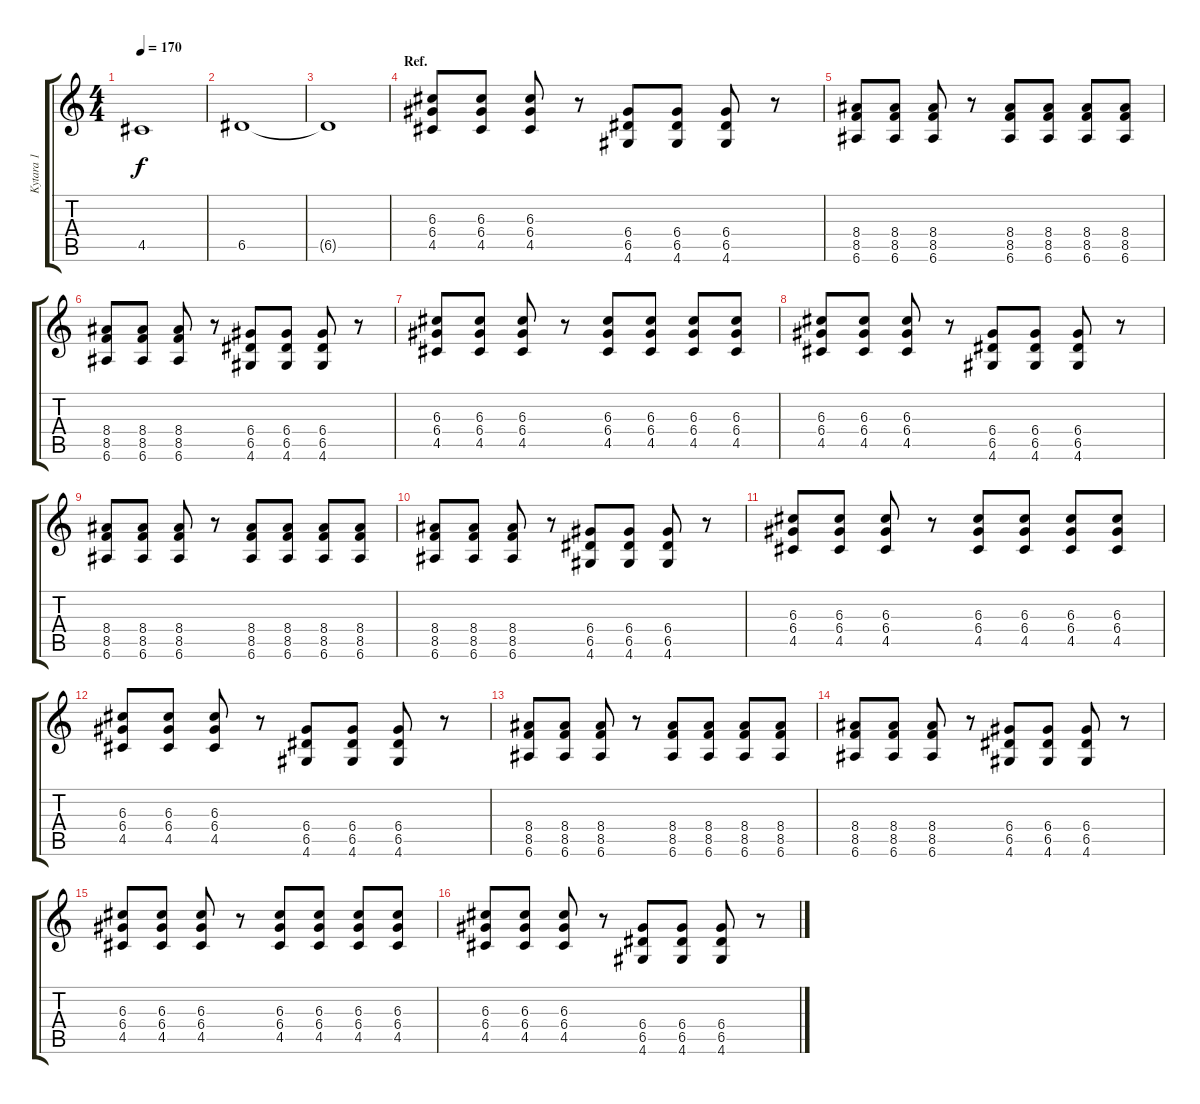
\track ("Kytara 1" "Kytara 1") {instrument distortionguitar}
\staff {score tabs}
\tuning (E4 B3 G3 D3 A2 E2) {hide}
\ts (4 4)
\tempo 170
\clef g2
\ks c
4.5{t}.1{dy f} |
6.5.1 |
6.5{t}.1 |
\section ("" "Ref.")
(6.3 6.4 4.5).8 (6.3 6.4 4.5).8 (6.3 6.4 4.5).8 r.8 (6.4 6.5 4.6).8 (6.4 6.5 4.6).8 (6.4 6.5 4.6).8 r.8 |
(8.4 8.5 6.6).8 (8.4 8.5 6.6).8 (8.4 8.5 6.6).8 r.8 (8.4 8.5 6.6).8 (8.4 8.5 6.6).8 (8.4 8.5 6.6).8 (8.4 8.5 6.6).8 |
(8.4 8.5 6.6).8 (8.4 8.5 6.6).8 (8.4 8.5 6.6).8 r.8 (6.4 6.5 4.6).8 (6.4 6.5 4.6).8 (6.4 6.5 4.6).8 r.8 |
(6.3 6.4 4.5).8 (6.3 6.4 4.5).8 (6.3 6.4 4.5).8 r.8 (6.3 6.4 4.5).8 (6.3 6.4 4.5).8 (6.3 6.4 4.5).8 (6.3 6.4 4.5).8 |
(6.3 6.4 4.5).8 (6.3 6.4 4.5).8 (6.3 6.4 4.5).8 r.8 (6.4 6.5 4.6).8 (6.4 6.5 4.6).8 (6.4 6.5 4.6).8 r.8 |
(8.4 8.5 6.6).8 (8.4 8.5 6.6).8 (8.4 8.5 6.6).8 r.8 (8.4 8.5 6.6).8 (8.4 8.5 6.6).8 (8.4 8.5 6.6).8 (8.4 8.5 6.6).8 |
(8.4 8.5 6.6).8 (8.4 8.5 6.6).8 (8.4 8.5 6.6).8 r.8 (6.4 6.5 4.6).8 (6.4 6.5 4.6).8 (6.4 6.5 4.6).8 r.8 |
(6.3 6.4 4.5).8 (6.3 6.4 4.5).8 (6.3 6.4 4.5).8 r.8 (6.3 6.4 4.5).8 (6.3 6.4 4.5).8 (6.3 6.4 4.5).8 (6.3 6.4 4.5).8 |
(6.3 6.4 4.5).8 (6.3 6.4 4.5).8 (6.3 6.4 4.5).8 r.8 (6.4 6.5 4.6).8 (6.4 6.5 4.6).8 (6.4 6.5 4.6).8 r.8 |
(8.4 8.5 6.6).8 (8.4 8.5 6.6).8 (8.4 8.5 6.6).8 r.8 (8.4 8.5 6.6).8 (8.4 8.5 6.6).8 (8.4 8.5 6.6).8 (8.4 8.5 6.6).8 |
(8.4 8.5 6.6).8 (8.4 8.5 6.6).8 (8.4 8.5 6.6).8 r.8 (6.4 6.5 4.6).8 (6.4 6.5 4.6).8 (6.4 6.5 4.6).8 r.8 |
(6.3 6.4 4.5).8 (6.3 6.4 4.5).8 (6.3 6.4 4.5).8 r.8 (6.3 6.4 4.5).8 (6.3 6.4 4.5).8 (6.3 6.4 4.5).8 (6.3 6.4 4.5).8 |
(6.3 6.4 4.5).8 (6.3 6.4 4.5).8 (6.3 6.4 4.5).8 r.8 (6.4 6.5 4.6).8 (6.4 6.5 4.6).8 (6.4 6.5 4.6).8 r.8
